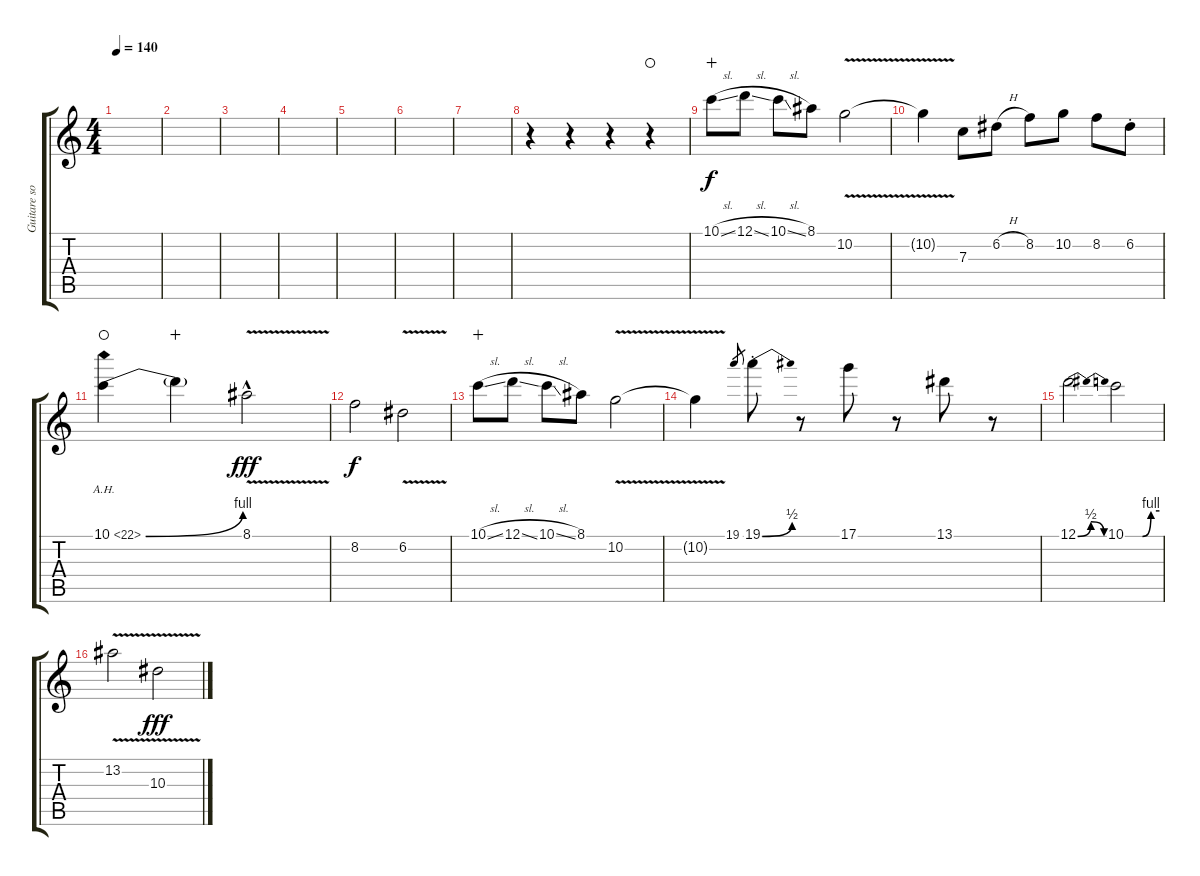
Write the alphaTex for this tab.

\track ("Guitare solo" "Guitare so") {instrument distortionguitar}
\staff {score tabs}
\tuning (D4 A3 F3 C3 G2 C2) {hide}
\ts (4 4)
\tempo 140
\clef g2
\ks c
|
|
|
|
|
|
|
r.4 r.4 r.4 r.4{waho} |
10.1{sl}.8{wahc} 12.1{sl}.8 10.1{sl}.8 8.1.8 10.2{v}.2 |
10.2{t}.4 7.3.8 6.2{h}.8 8.2.8 10.2.8 8.2.8 6.2{st}.8 |
10.1{be (bend 0 0 60 4) ah 12}.4{waho} 10.1{t}.4{wahc} 8.1{v hac}.2{dy fff} |
8.2.2{dy f} 6.2{v}.2 |
10.1{sl}.8{wahc} 12.1{sl}.8 10.1{sl}.8 8.1.8 10.2{v}.2 |
10.2{t}.4 19.1.8{gr} 19.1{be (bend 0 0 60 2) st}.8 r.8 17.1.8 r.8 13.1.8 r.8 |
12.1{be (bendrelease 0 0 5 2 46 2 60 0)}.2 10.1{be (custom 0 0 30 0 45 4 60 4)}.2 |
13.2{v}.2 10.3{v}.2{dy fff}
